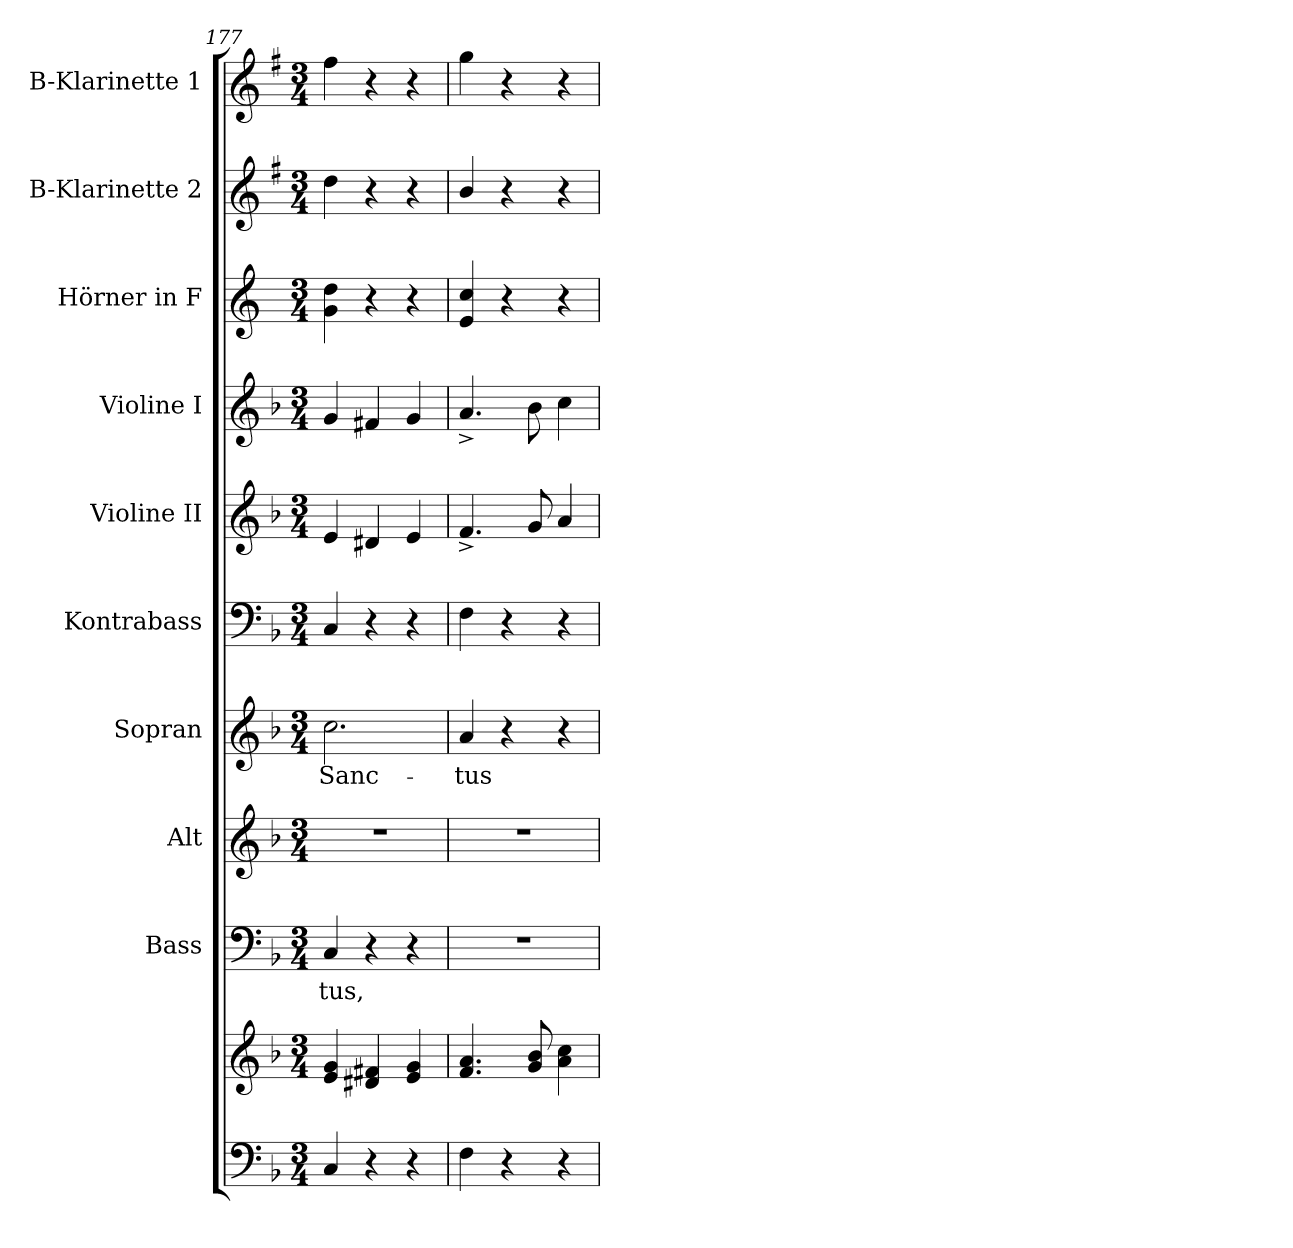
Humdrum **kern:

**kern	**kern	**kern	**text	**kern	**kern	**text	**kern	**kern	**kern	**kern	**kern	**kern
*part10	*part10	*part9	*part9	*part8	*part7	*part7	*part6	*part5	*part4	*part3	*part2	*part1
*staff11	*staff10	*staff9	*staff9	*staff8	*staff7	*staff7	*staff6	*staff5	*staff4	*staff3	*staff2	*staff1
*	*	*I"Bass	*	*I"Alt	*I"Sopran	*	*I"Kontrabass	*I"Violine II	*I"Violine I	*I"Hörner in F	*I"B-Klarinette 2	*I"B-Klarinette 1
*	*	*I'B.	*	*I'A.	*I'S.	*	*I'Kb.	*I'Vl. II	*I'Vl. I	*	*I'B Kl. 2	*I'B Kl. 1
*clefF4	*clefG2	*clefF4	*	*clefG2	*clefG2	*	*clefF4	*clefG2	*clefG2	*clefG2	*clefG2	*clefG2
*	*	*	*	*	*	*	*ITrd7c12	*	*	*ITrd4c7	*ITrd1c2	*ITrd1c2
*k[b-]	*k[b-]	*k[b-]	*	*k[b-]	*k[b-]	*	*k[b-]	*k[b-]	*k[b-]	*k[b-]	*k[b-]	*k[b-]
*F:	*F:	*F:	*	*F:	*F:	*	*F:	*F:	*F:	*F:	*F:	*F:
*M3/4	*M3/4	*M3/4	*	*M3/4	*M3/4	*	*M3/4	*M3/4	*M3/4	*M3/4	*M3/4	*M3/4
=177	=177	=177	=177	=177	=177	=177	=177	=177	=177	=177	=177	=177
!	!	!	!LO:LY:b	!	!	!LO:LY:b	!	!	!	!	!	!
4C/	4e/ 4g/	4C/	-tus,	2.r	2.cc\	Sanc-	4CC/	4e/	4g/	4c\ 4g\	4cc\	4ee\
4r	4d#X/ 4f#X/	4r	.	.	.	.	4r	4d#X/	4f#X/	4r	4r	4r
4r	4e/ 4g/	4r	.	.	.	.	4r	4e/	4g/	4r	4r	4r
=178	=178	=178	=178	=178	=178	=178	=178	=178	=178	=178	=178	=178
!	!	!	!	!	!	!LO:LY:b	!	!	!	!	!	!
4F\	4.f/ 4.a/	2.r	.	2.r	4a/	-tus	4FF\	4.f^</	4.a^</	4A/ 4f/	4a/	4ff\
4r	.	.	.	.	4r	.	4r	.	.	4r	4r	4r
.	8g/ 8b-/	.	.	.	.	.	.	8g/	8b-\	.	.	.
4r	4a\ 4cc\	.	.	.	4r	.	4r	4a/	4cc\	4r	4r	4r
=	=	=	=	=	=	=	=	=	=	=	=	=
*-	*-	*-	*-	*-	*-	*-	*-	*-	*-	*-	*-	*-
